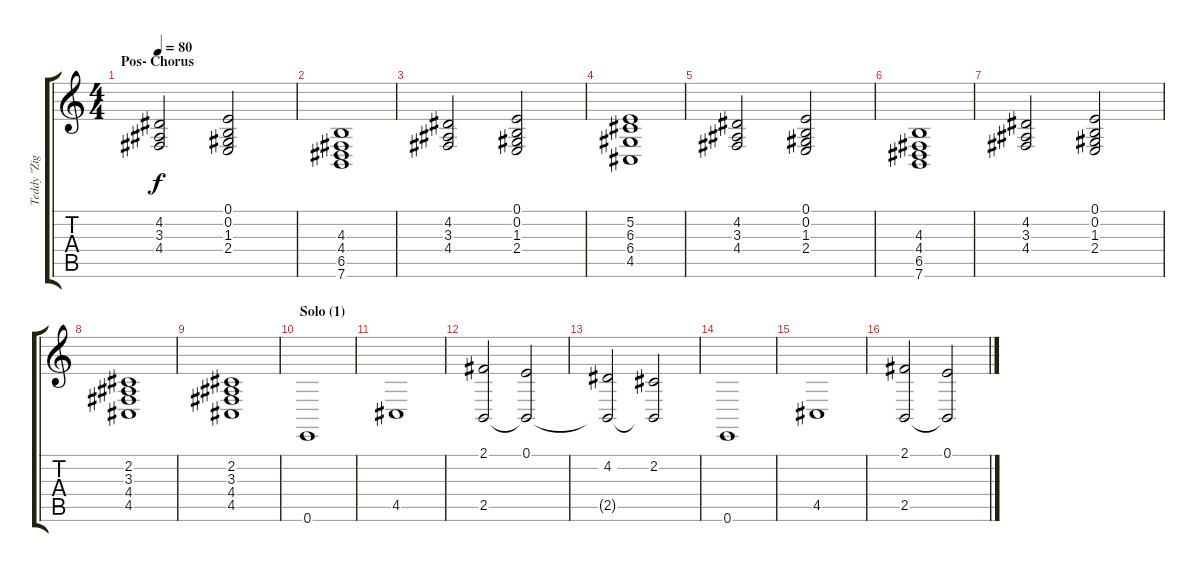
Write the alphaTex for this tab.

\track ("Teddy \"Zig Zag\"" "Teddy \"Zig") {instrument synthstrings1}
\staff {score tabs}
\tuning (E4 B3 G3 D3 A2 E2) {hide}
\ts (4 4)
\section ("" "Pos- Chorus")
\tempo 80
\clef g2
\ks c
(4.2 3.3 4.4).2{dy f} (0.1 0.2 1.3 2.4).2 |
(4.3 4.4 6.5 7.6).1 |
(4.2 3.3 4.4).2 (0.1 0.2 1.3 2.4).2 |
(5.2 6.3 6.4 4.5).1 |
(4.2 3.3 4.4).2 (0.1 0.2 1.3 2.4).2 |
(4.3 4.4 6.5 7.6).1 |
(4.2 3.3 4.4).2 (0.1 0.2 1.3 2.4).2 |
(2.2 3.3 4.4 4.5).1 |
(2.2 3.3 4.4 4.5).1 |
\section ("" "Solo (1)")
0.6.1{volume 10} |
4.5.1 |
(2.1 2.5).2 (0.1 2.5{t}).2 |
(4.2 2.5{t}).2 (2.2 2.5{t}).2 |
0.6.1 |
4.5.1 |
(2.1 2.5).2 (0.1 2.5{t}).2
